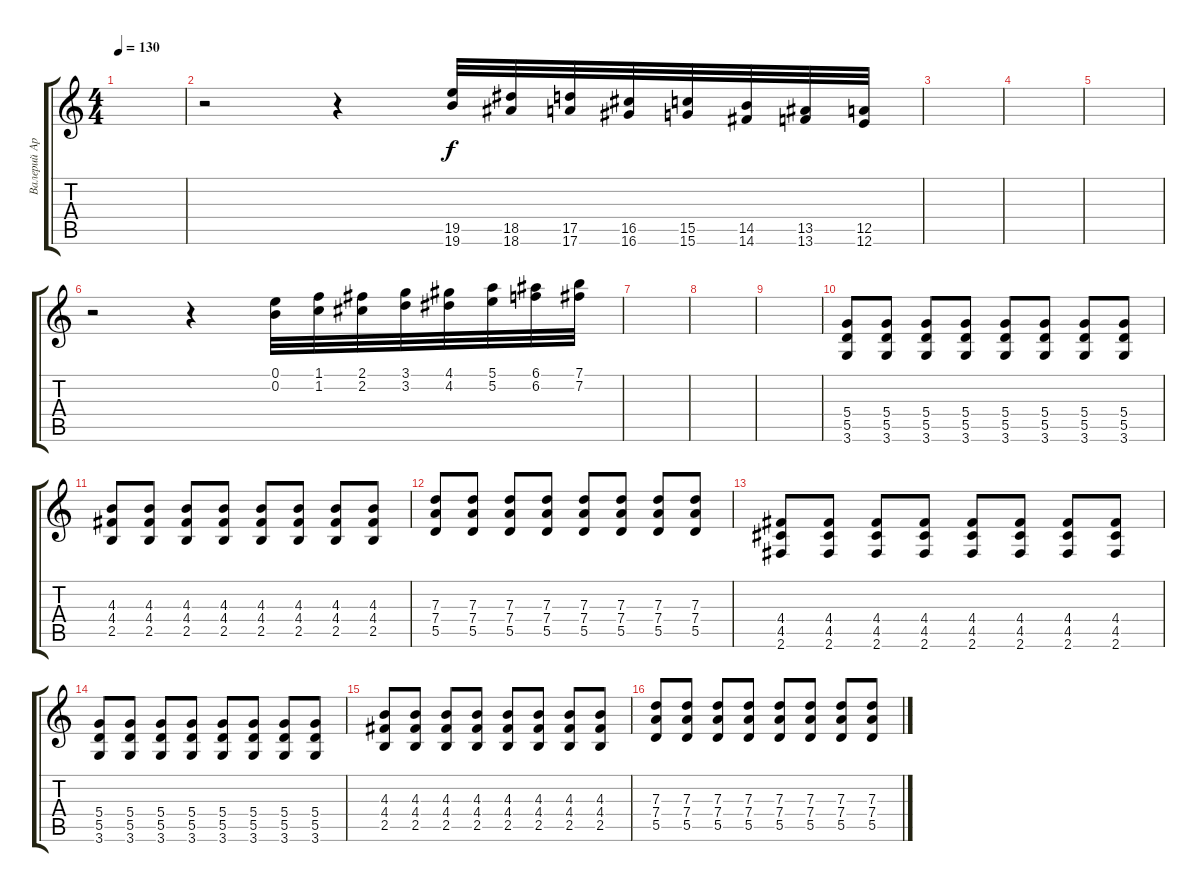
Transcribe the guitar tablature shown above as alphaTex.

\track ("Валерий Аркадин" "Валерий Ар") {instrument distortionguitar}
\staff {score tabs}
\tuning (E4 B3 G3 D3 A2 E2) {hide}
\ts (4 4)
\tempo 130
\clef g2
\ks c
|
r.2{volume 6} r.4 (19.5 19.6).32 (18.5 18.6).32 (17.5 17.6).32 (16.5 16.6).32 (15.5 15.6).32 (14.5 14.6).32 (13.5 13.6).32 (12.5 12.6).32 |
|
|
|
r.2 r.4 (0.1 0.2).32 (1.1 1.2).32 (2.1 2.2).32 (3.1 3.2).32 (4.1 4.2).32 (5.1 5.2).32 (6.1 6.2).32 (7.1 7.2).32 |
|
|
|
(5.4 5.5 3.6).8{volume 13} (5.4 5.5 3.6).8 (5.4 5.5 3.6).8 (5.4 5.5 3.6).8 (5.4 5.5 3.6).8 (5.4 5.5 3.6).8 (5.4 5.5 3.6).8 (5.4 5.5 3.6).8 |
(4.3 4.4 2.5).8 (4.3 4.4 2.5).8 (4.3 4.4 2.5).8 (4.3 4.4 2.5).8 (4.3 4.4 2.5).8 (4.3 4.4 2.5).8 (4.3 4.4 2.5).8 (4.3 4.4 2.5).8 |
(7.3 7.4 5.5).8 (7.3 7.4 5.5).8 (7.3 7.4 5.5).8 (7.3 7.4 5.5).8 (7.3 7.4 5.5).8 (7.3 7.4 5.5).8 (7.3 7.4 5.5).8 (7.3 7.4 5.5).8 |
(4.4 4.5 2.6).8 (4.4 4.5 2.6).8 (4.4 4.5 2.6).8 (4.4 4.5 2.6).8 (4.4 4.5 2.6).8 (4.4 4.5 2.6).8 (4.4 4.5 2.6).8 (4.4 4.5 2.6).8 |
(5.4 5.5 3.6).8 (5.4 5.5 3.6).8 (5.4 5.5 3.6).8 (5.4 5.5 3.6).8 (5.4 5.5 3.6).8 (5.4 5.5 3.6).8 (5.4 5.5 3.6).8 (5.4 5.5 3.6).8 |
(4.3 4.4 2.5).8 (4.3 4.4 2.5).8 (4.3 4.4 2.5).8 (4.3 4.4 2.5).8 (4.3 4.4 2.5).8 (4.3 4.4 2.5).8 (4.3 4.4 2.5).8 (4.3 4.4 2.5).8 |
(7.3 7.4 5.5).8 (7.3 7.4 5.5).8 (7.3 7.4 5.5).8 (7.3 7.4 5.5).8 (7.3 7.4 5.5).8 (7.3 7.4 5.5).8 (7.3 7.4 5.5).8 (7.3 7.4 5.5).8
